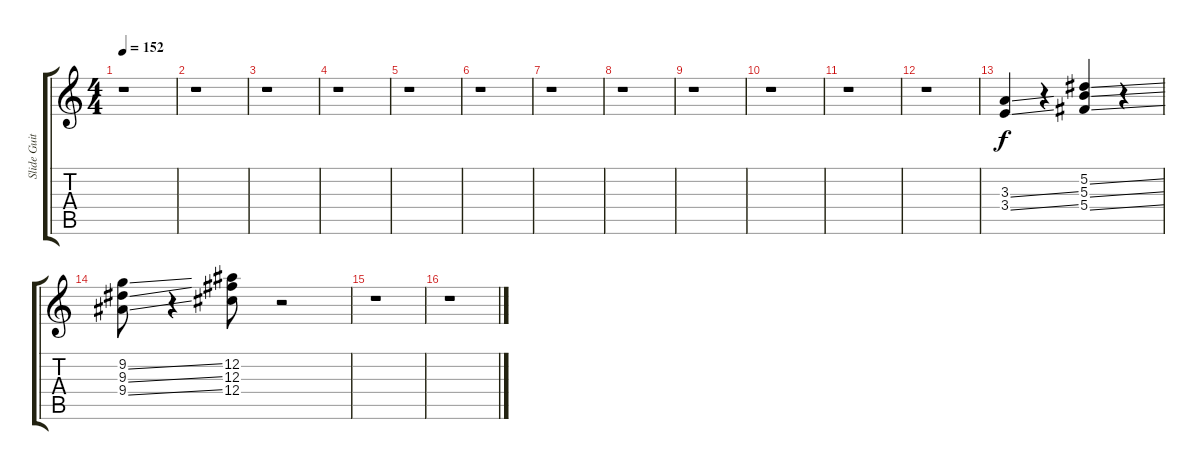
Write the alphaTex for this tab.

\track ("Slide Guitar 1" "Slide Guit") {instrument distortionguitar}
\staff {score tabs}
\tuning (Eb4 Bb3 Gb3 Db3 Ab2 Eb2) {hide}
\ts (4 4)
\tempo 152
\clef g2
\ks c
r.1{dy f} |
r.1 |
r.1 |
r.1 |
r.1 |
r.1 |
r.1 |
r.1 |
r.1 |
r.1 |
r.1 |
r.1 |
(3.3{ss} 3.4{ss}).4 r.4 (5.2{ss} 5.3{ss} 5.4{ss}).4 r.4 |
(9.2{ss} 9.3{ss} 9.4{ss}).8 r.4 (12.2 12.3 12.4).8 r.2 |
r.1 |
r.1
